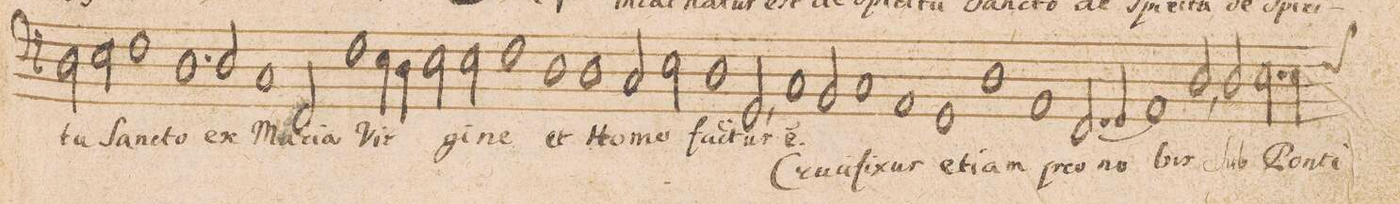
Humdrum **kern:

**kern	**text
*I"BASSVS.	*
*clefF4	*
*k[]	*
*met(C|)	*
*M2/1	*
2D\	-tu
2E\	San-
1F	-cto
=79-	=79-
1.D	ex
2D/	Ma-
=80-	=80-
1C	-ri-
2FF/	-a
1F	Vir-
=81-	=81-
4E\	.
4D\	.
2E\	.
2E\	-gi-
=82-	=82-
1F	-ne
1D	et
=83-	=83-
1D	Ho-
2C/	-mo
2E\	fa-
=84-	=84-
1D	-ctus
2GG,</	e(st).
1C/	Cru-
=85-	=85-
2BB/	-ci-
1C	-fi-
=86-	=86-
1AA	-xus
1GG	e-
=87-	=87-
1D	-ti-
1AA	-am
=88-	=88-
(2.FF/	pro
4GG/	.
1AA)	no-
=89-	=89-
2D,</	-bis
2D/	ſub
2.E\	Pon-
*custos:F	*
4E\	-ti-
=90-	=90-
*-	*-
